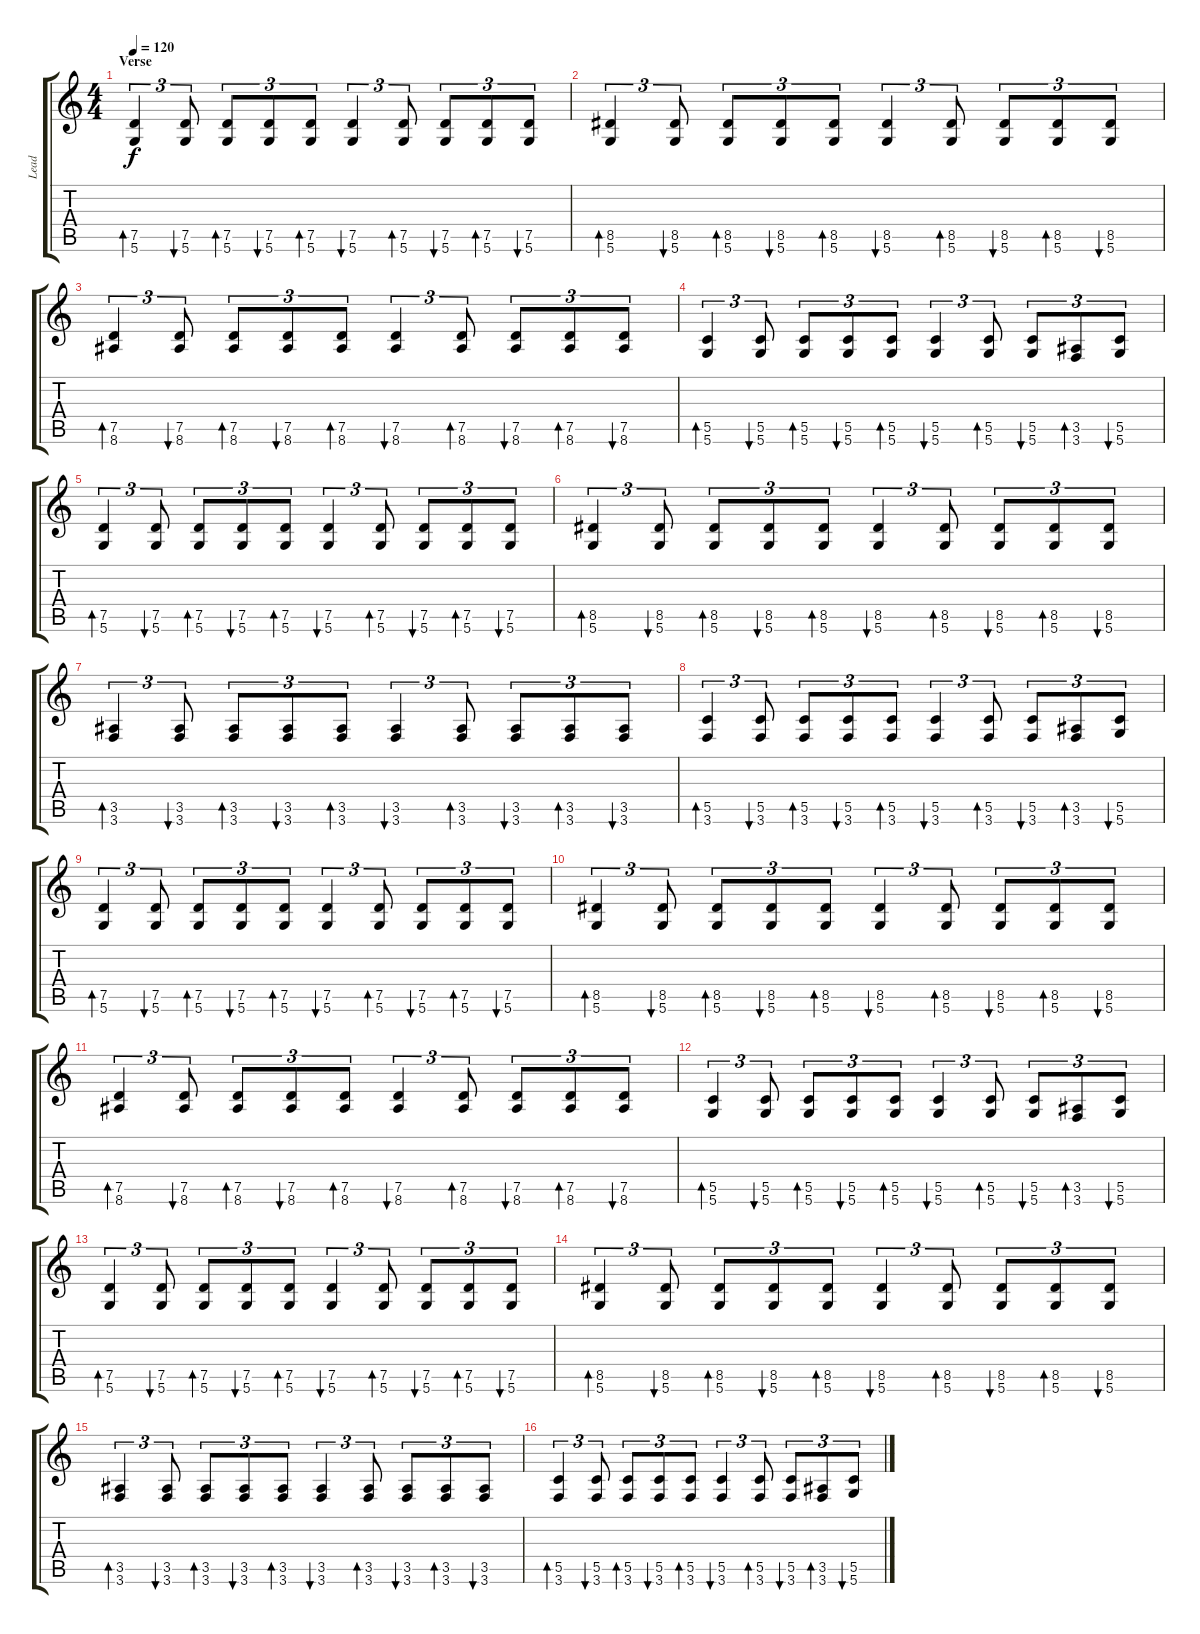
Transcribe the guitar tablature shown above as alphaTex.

\track ("Lead" "Lead") {instrument distortionguitar}
\staff {score tabs}
\tuning (D4 A3 F3 C3 G2 D2) {hide}
\ts (4 4)
\section ("" "Verse")
\tempo 120
\clef g2
\ks c
(7.5 5.6).4{tu (3 2) bd 60 dy f instrument acousticguitarsteel} (7.5 5.6).8{tu (3 2) bu 60} (7.5 5.6).8{tu (3 2) bd 60} (7.5 5.6).8{tu (3 2) bu 60} (7.5 5.6).8{tu (3 2) bd 60} (7.5 5.6).4{tu (3 2) bu 60} (7.5 5.6).8{tu (3 2) bd 60} (7.5 5.6).8{tu (3 2) bu 60} (7.5 5.6).8{tu (3 2) bd 60} (7.5 5.6).8{tu (3 2) bu 60} |
(8.5 5.6).4{tu (3 2) bd 60} (8.5 5.6).8{tu (3 2) bu 60} (8.5 5.6).8{tu (3 2) bd 60} (8.5 5.6).8{tu (3 2) bu 60} (8.5 5.6).8{tu (3 2) bd 60} (8.5 5.6).4{tu (3 2) bu 60} (8.5 5.6).8{tu (3 2) bd 60} (8.5 5.6).8{tu (3 2) bu 60} (8.5 5.6).8{tu (3 2) bd 60} (8.5 5.6).8{tu (3 2) bu 60} |
(7.5 8.6).4{tu (3 2) bd 60} (7.5 8.6).8{tu (3 2) bu 60} (7.5 8.6).8{tu (3 2) bd 60} (7.5 8.6).8{tu (3 2) bu 60} (7.5 8.6).8{tu (3 2) bd 60} (7.5 8.6).4{tu (3 2) bu 60} (7.5 8.6).8{tu (3 2) bd 60} (7.5 8.6).8{tu (3 2) bu 60} (7.5 8.6).8{tu (3 2) bd 60} (7.5 8.6).8{tu (3 2) bu 60} |
(5.5 5.6).4{tu (3 2) bd 60} (5.5 5.6).8{tu (3 2) bu 60} (5.5 5.6).8{tu (3 2) bd 60} (5.5 5.6).8{tu (3 2) bu 60} (5.5 5.6).8{tu (3 2) bd 60} (5.5 5.6).4{tu (3 2) bu 60} (5.5 5.6).8{tu (3 2) bd 60} (5.5 5.6).8{tu (3 2) bu 60} (3.5 3.6).8{tu (3 2) bd 60} (5.5 5.6).8{tu (3 2) bu 60} |
(7.5 5.6).4{tu (3 2) bd 60} (7.5 5.6).8{tu (3 2) bu 60} (7.5 5.6).8{tu (3 2) bd 60} (7.5 5.6).8{tu (3 2) bu 60} (7.5 5.6).8{tu (3 2) bd 60} (7.5 5.6).4{tu (3 2) bu 60} (7.5 5.6).8{tu (3 2) bd 60} (7.5 5.6).8{tu (3 2) bu 60} (7.5 5.6).8{tu (3 2) bd 60} (7.5 5.6).8{tu (3 2) bu 60} |
(8.5 5.6).4{tu (3 2) bd 60} (8.5 5.6).8{tu (3 2) bu 60} (8.5 5.6).8{tu (3 2) bd 60} (8.5 5.6).8{tu (3 2) bu 60} (8.5 5.6).8{tu (3 2) bd 60} (8.5 5.6).4{tu (3 2) bu 60} (8.5 5.6).8{tu (3 2) bd 60} (8.5 5.6).8{tu (3 2) bu 60} (8.5 5.6).8{tu (3 2) bd 60} (8.5 5.6).8{tu (3 2) bu 60} |
(3.5 3.6).4{tu (3 2) bd 60} (3.5 3.6).8{tu (3 2) bu 60} (3.5 3.6).8{tu (3 2) bd 60} (3.5 3.6).8{tu (3 2) bu 60} (3.5 3.6).8{tu (3 2) bd 60} (3.5 3.6).4{tu (3 2) bu 60} (3.5 3.6).8{tu (3 2) bd 60} (3.5 3.6).8{tu (3 2) bu 60} (3.5 3.6).8{tu (3 2) bd 60} (3.5 3.6).8{tu (3 2) bu 60} |
(5.5 3.6).4{tu (3 2) bd 60} (5.5 3.6).8{tu (3 2) bu 60} (5.5 3.6).8{tu (3 2) bd 60} (5.5 3.6).8{tu (3 2) bu 60} (5.5 3.6).8{tu (3 2) bd 60} (5.5 3.6).4{tu (3 2) bu 60} (5.5 3.6).8{tu (3 2) bd 60} (5.5 3.6).8{tu (3 2) bu 60} (3.5 3.6).8{tu (3 2) bd 60} (5.5 5.6).8{tu (3 2) bu 60} |
(7.5 5.6).4{tu (3 2) bd 60} (7.5 5.6).8{tu (3 2) bu 60} (7.5 5.6).8{tu (3 2) bd 60} (7.5 5.6).8{tu (3 2) bu 60} (7.5 5.6).8{tu (3 2) bd 60} (7.5 5.6).4{tu (3 2) bu 60} (7.5 5.6).8{tu (3 2) bd 60} (7.5 5.6).8{tu (3 2) bu 60} (7.5 5.6).8{tu (3 2) bd 60} (7.5 5.6).8{tu (3 2) bu 60} |
(8.5 5.6).4{tu (3 2) bd 60} (8.5 5.6).8{tu (3 2) bu 60} (8.5 5.6).8{tu (3 2) bd 60} (8.5 5.6).8{tu (3 2) bu 60} (8.5 5.6).8{tu (3 2) bd 60} (8.5 5.6).4{tu (3 2) bu 60} (8.5 5.6).8{tu (3 2) bd 60} (8.5 5.6).8{tu (3 2) bu 60} (8.5 5.6).8{tu (3 2) bd 60} (8.5 5.6).8{tu (3 2) bu 60} |
(7.5 8.6).4{tu (3 2) bd 60} (7.5 8.6).8{tu (3 2) bu 60} (7.5 8.6).8{tu (3 2) bd 60} (7.5 8.6).8{tu (3 2) bu 60} (7.5 8.6).8{tu (3 2) bd 60} (7.5 8.6).4{tu (3 2) bu 60} (7.5 8.6).8{tu (3 2) bd 60} (7.5 8.6).8{tu (3 2) bu 60} (7.5 8.6).8{tu (3 2) bd 60} (7.5 8.6).8{tu (3 2) bu 60} |
(5.5 5.6).4{tu (3 2) bd 60} (5.5 5.6).8{tu (3 2) bu 60} (5.5 5.6).8{tu (3 2) bd 60} (5.5 5.6).8{tu (3 2) bu 60} (5.5 5.6).8{tu (3 2) bd 60} (5.5 5.6).4{tu (3 2) bu 60} (5.5 5.6).8{tu (3 2) bd 60} (5.5 5.6).8{tu (3 2) bu 60} (3.5 3.6).8{tu (3 2) bd 60} (5.5 5.6).8{tu (3 2) bu 60} |
(7.5 5.6).4{tu (3 2) bd 60} (7.5 5.6).8{tu (3 2) bu 60} (7.5 5.6).8{tu (3 2) bd 60} (7.5 5.6).8{tu (3 2) bu 60} (7.5 5.6).8{tu (3 2) bd 60} (7.5 5.6).4{tu (3 2) bu 60} (7.5 5.6).8{tu (3 2) bd 60} (7.5 5.6).8{tu (3 2) bu 60} (7.5 5.6).8{tu (3 2) bd 60} (7.5 5.6).8{tu (3 2) bu 60} |
(8.5 5.6).4{tu (3 2) bd 60} (8.5 5.6).8{tu (3 2) bu 60} (8.5 5.6).8{tu (3 2) bd 60} (8.5 5.6).8{tu (3 2) bu 60} (8.5 5.6).8{tu (3 2) bd 60} (8.5 5.6).4{tu (3 2) bu 60} (8.5 5.6).8{tu (3 2) bd 60} (8.5 5.6).8{tu (3 2) bu 60} (8.5 5.6).8{tu (3 2) bd 60} (8.5 5.6).8{tu (3 2) bu 60} |
(3.5 3.6).4{tu (3 2) bd 60} (3.5 3.6).8{tu (3 2) bu 60} (3.5 3.6).8{tu (3 2) bd 60} (3.5 3.6).8{tu (3 2) bu 60} (3.5 3.6).8{tu (3 2) bd 60} (3.5 3.6).4{tu (3 2) bu 60} (3.5 3.6).8{tu (3 2) bd 60} (3.5 3.6).8{tu (3 2) bu 60} (3.5 3.6).8{tu (3 2) bd 60} (3.5 3.6).8{tu (3 2) bu 60} |
(5.5 3.6).4{tu (3 2) bd 60} (5.5 3.6).8{tu (3 2) bu 60} (5.5 3.6).8{tu (3 2) bd 60} (5.5 3.6).8{tu (3 2) bu 60} (5.5 3.6).8{tu (3 2) bd 60} (5.5 3.6).4{tu (3 2) bu 60} (5.5 3.6).8{tu (3 2) bd 60} (5.5 3.6).8{tu (3 2) bu 60} (3.5 3.6).8{tu (3 2) bd 60} (5.5 5.6).8{tu (3 2) bu 60}
